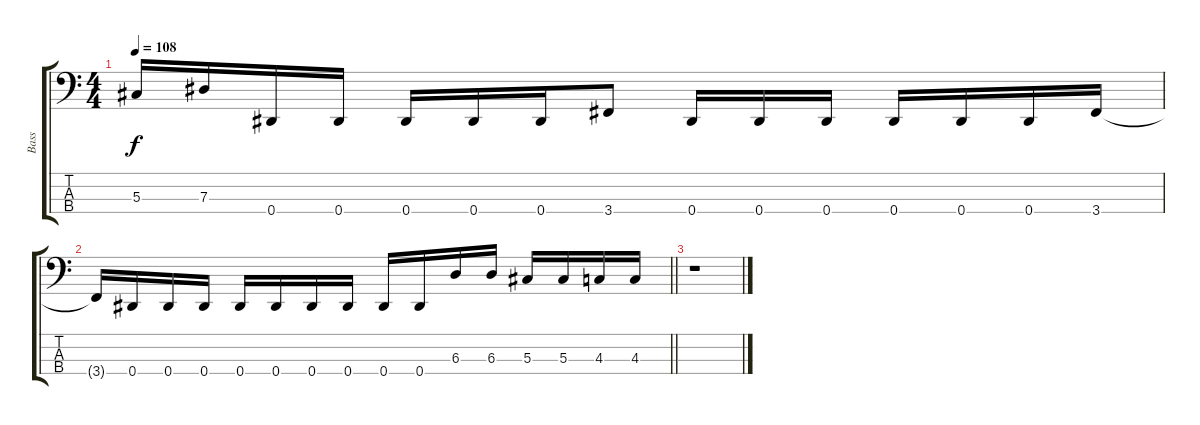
\track ("Bass" "Bass") {instrument electricbasspick}
\staff {score tabs}
\tuning (Gb2 Db2 Ab1 Eb1) {hide}
\ts (4 4)
\tempo 108
\clef f4
\ks c
5.3.16{dy f} 7.3.16 0.4.16 0.4.16 0.4.16 0.4.16 0.4.16 3.4.8 0.4.16 0.4.16 0.4.16 0.4.16 0.4.16 0.4.16 3.4.16 |
\barLineRight lightlight
3.4{t}.16 0.4.16 0.4.16 0.4.16 0.4.16 0.4.16 0.4.16 0.4.16 0.4.16 0.4.16 6.3.16 6.3.16 5.3.16 5.3.16 4.3.16 4.3.16 |
r.1
